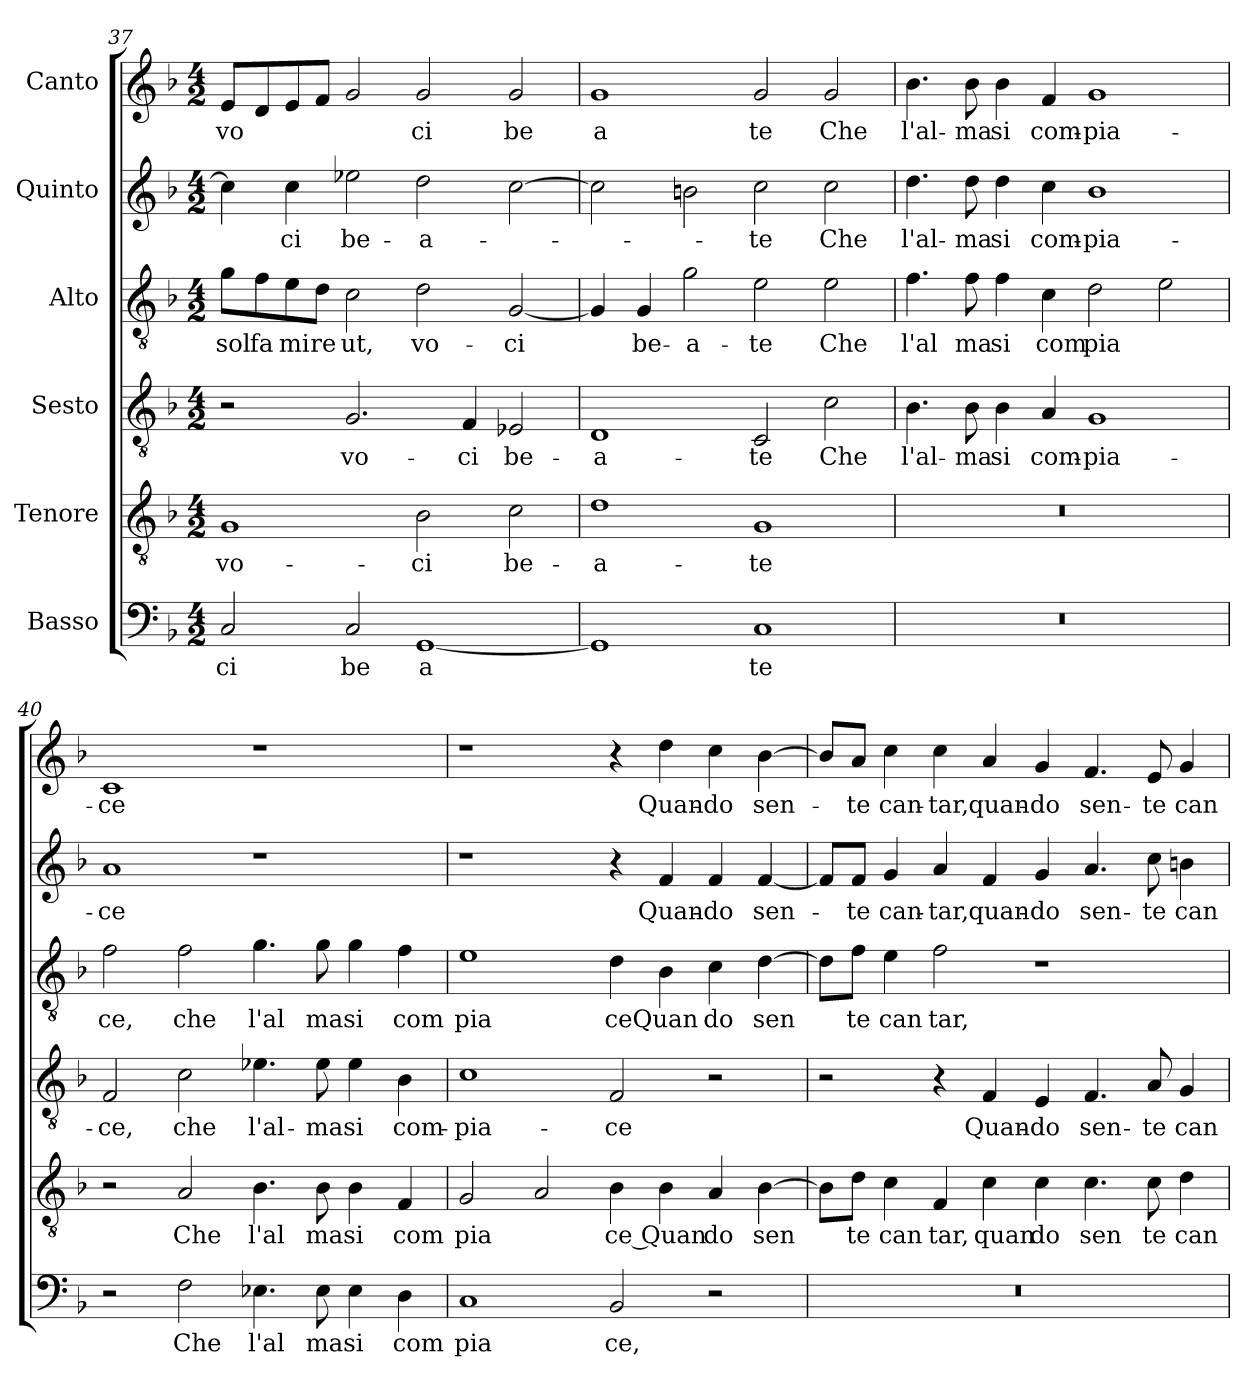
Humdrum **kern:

**kern	**text	**kern	**text	**kern	**text	**kern	**text	**kern	**text	**kern	**text
*part6	*part6	*part5	*part5	*part4	*part4	*part3	*part3	*part2	*part2	*part1	*part1
*staff6	*staff6	*staff5	*staff5	*staff4	*staff4	*staff3	*staff3	*staff2	*staff2	*staff1	*staff1
*I"Basso	*	*I"Tenore	*	*I"Sesto	*	*I"Alto	*	*I"Quinto	*	*I"Canto	*
*clefF4	*	*clefGv2	*	*clefGv2	*	*clefGv2	*	*clefG2	*	*clefG2	*
*ITrd-3c-5	*	*ITrd-3c-5	*	*ITrd-3c-5	*	*ITrd-3c-5	*	*	*	*	*
*k[b-e-]	*	*k[b-e-]	*	*k[b-e-]	*	*k[b-e-]	*	*k[b-]	*	*k[b-]	*
*M4/2	*	*M4/2	*	*M4/2	*	*M4/2	*	*M4/2	*	*M4/2	*
=37	=37	=37	=37	=37	=37	=37	=37	=37	=37	=37	=37
!	!LO:LY:b	!	!LO:LY:b	!	!	!	!LO:LY:b	!	!	!	!LO:LY:b
2F/	ci	1c	vo-	2r	.	8ccL	sol	4cc\]	.	8eL	vo
!	!	!	!	!	!	!	!LO:LY:b	!	!	!	!
.	.	.	.	.	.	8b-	fa	.	.	8d	.
!	!	!	!	!	!	!	!LO:LY:b	!	!LO:LY:b	!	!
.	.	.	.	.	.	8a	mi	4cc\	-ci	8e	.
!	!	!	!	!	!	!	!LO:LY:b	!	!	!	!
.	.	.	.	.	.	8gJ	re	.	.	8fJ	.
!	!LO:LY:b	!	!	!	!LO:LY:b	!	!LO:LY:b	!	!LO:LY:b	!	!
2F/	be	.	.	2.c/	vo-	2f\	ut,	2ee-X\	be-	2g/	.
!	!LO:LY:b	!	!LO:LY:b	!	!	!	!LO:LY:b	!	!LO:LY:b	!	!LO:LY:b
[1C	a	2e-\	-ci	.	.	2g\	vo-	2dd\	-a-	2g/	ci
!	!	!	!	!	!LO:LY:b	!	!	!	!	!	!
.	.	.	.	4B-/	-ci	.	.	.	.	.	.
!	!	!	!LO:LY:b	!	!LO:LY:b	!	!LO:LY:b	!	!	!	!LO:LY:b
.	.	2f\	be-	2A-X/	be-	[2c/	-ci	[2cc\	.	2g/	be
=38	=38	=38	=38	=38	=38	=38	=38	=38	=38	=38	=38
!	!	!	!LO:LY:b	!	!LO:LY:b	!	!	!	!	!	!LO:LY:b
1C]	.	1g	-a-	1G	-a-	4c/]	.	2cc\]	.	1g	a
!	!	!	!	!	!	!	!LO:LY:b	!	!	!	!
.	.	.	.	.	.	4c/	be-	.	.	.	.
!	!	!	!	!	!	!	!LO:LY:b	!	!	!	!
.	.	.	.	.	.	2cc\	-a-	2bn\	.	.	.
!	!LO:LY:b	!	!LO:LY:b	!	!LO:LY:b	!	!LO:LY:b	!	!LO:LY:b	!	!LO:LY:b
1F	te	1c	-te	2F/	-te	2a\	-te	2cc\	-te	2g/	te
!	!	!	!	!	!LO:LY:b	!	!LO:LY:b	!	!LO:LY:b	!	!LO:LY:b
.	.	.	.	2f\	Che	2a\	Che	2cc\	Che	2g/	Che
!!LO:PB:g=z
=39	=39	=39	=39	=39	=39	=39	=39	=39	=39	=39	=39
!	!	!	!	!	!LO:LY:b	!	!LO:LY:b	!	!LO:LY:b	!	!LO:LY:b
0r	.	0r	.	4.e-\	l'al-	4.b-\	l'al	4.dd\	l'al-	4.b-\	l'al-
!	!	!	!	!	!LO:LY:b	!	!LO:LY:b	!	!LO:LY:b	!	!LO:LY:b
.	.	.	.	8e-\	-ma	8b-\	ma	8dd\	-ma	8b-\	-ma
!	!	!	!	!	!LO:LY:b	!	!LO:LY:b	!	!LO:LY:b	!	!LO:LY:b
.	.	.	.	4e-\	si	4b-\	si	4dd\	si	4b-\	si
!	!	!	!	!	!LO:LY:b	!	!LO:LY:b	!	!LO:LY:b	!	!LO:LY:b
.	.	.	.	4d/	com-	4f\	com	4cc\	com-	4f/	com-
!	!	!	!	!	!LO:LY:b	!	!LO:LY:b	!	!LO:LY:b	!	!LO:LY:b
.	.	.	.	1c	-pia-	2g\	pia	1b-	-pia-	1g	-pia-
.	.	.	.	.	.	2a\	.	.	.	.	.
=40	=40	=40	=40	=40	=40	=40	=40	=40	=40	=40	=40
!	!	!	!	!	!LO:LY:b	!	!LO:LY:b	!	!LO:LY:b	!	!LO:LY:b
2r	.	2r	.	2B-/	-ce,	2b-\	ce,	1a	-ce	1c	-ce
!	!LO:LY:b	!	!LO:LY:b	!	!LO:LY:b	!	!LO:LY:b	!	!	!	!
2B-\	Che	2d/	Che	2f\	che	2b-\	che	.	.	.	.
!	!LO:LY:b	!	!LO:LY:b	!	!LO:LY:b	!	!LO:LY:b	!	!	!	!
4.A-X\	l'al	4.e-\	l'al	4.a-X\	l'al-	4.cc\	l'al	1r	.	1r	.
!	!LO:LY:b	!	!LO:LY:b	!	!LO:LY:b	!	!LO:LY:b	!	!	!	!
8A-\	ma	8e-\	ma	8a-\	-ma	8cc\	ma	.	.	.	.
!	!LO:LY:b	!	!LO:LY:b	!	!LO:LY:b	!	!LO:LY:b	!	!	!	!
4A-\	si	4e-\	si	4a-\	si	4cc\	si	.	.	.	.
!	!LO:LY:b	!	!LO:LY:b	!	!LO:LY:b	!	!LO:LY:b	!	!	!	!
4G\	com	4B-/	com	4e-\	com-	4b-\	com	.	.	.	.
=41	=41	=41	=41	=41	=41	=41	=41	=41	=41	=41	=41
!	!LO:LY:b	!	!LO:LY:b	!	!LO:LY:b	!	!LO:LY:b	!	!	!	!
1F	pia	2c/	pia	1f	-pia-	1a	pia	1r	.	1r	.
.	.	2d/	.	.	.	.	.	.	.	.	.
!	!LO:LY:b	!	!LO:LY:b	!	!LO:LY:b	!	!LO:LY:b	!	!	!	!
2E-/	ce,	4e-\	ce Quan	2B-/	-ce	4g\	ceQuan	4r	.	4r	.
!	!	!	!	!	!	!	!	!	!LO:LY:b	!	!LO:LY:b
.	.	4e-\	.	.	.	4e-\	.	4f/	Quan-	4dd\	Quan-
!	!	!	!LO:LY:b	!	!	!	!LO:LY:b	!	!LO:LY:b	!	!LO:LY:b
2r	.	4d/	do	2r	.	4f\	do	4f/	-do	4cc\	-do
!	!	!	!LO:LY:b	!	!	!	!LO:LY:b	!	!LO:LY:b	!	!LO:LY:b
.	.	[4e-\	sen	.	.	[4g\	sen	[4f/	sen-	[4b-\	sen-
=42	=42	=42	=42	=42	=42	=42	=42	=42	=42	=42	=42
0r	.	8e-L]	.	2r	.	8gL]	.	8fL]	.	8b-L]	.
!	!	!	!LO:LY:b	!	!	!	!LO:LY:b	!	!LO:LY:b	!	!LO:LY:b
.	.	8gJ	te	.	.	8b-J	te	8fJ	-te	8aJ	-te
!	!	!	!LO:LY:b	!	!	!	!LO:LY:b	!	!LO:LY:b	!	!LO:LY:b
.	.	4f\	can	.	.	4a\	can	4g/	can-	4cc\	can-
!	!	!	!LO:LY:b	!	!	!	!LO:LY:b	!	!LO:LY:b	!	!LO:LY:b
.	.	4B-/	tar,	4r	.	2b-\	tar,	4a/	-tar,	4cc\	-tar,
!	!	!	!LO:LY:b	!	!LO:LY:b	!	!	!	!LO:LY:b	!	!LO:LY:b
.	.	4f\	quan	4B-/	Quan-	.	.	4f/	quan-	4a/	quan-
!	!	!	!LO:LY:b	!	!LO:LY:b	!	!	!	!LO:LY:b	!	!LO:LY:b
.	.	4f\	do	4A/	-do	1r	.	4g/	-do	4g/	-do
!	!	!	!LO:LY:b	!	!LO:LY:b	!	!	!	!LO:LY:b	!	!LO:LY:b
.	.	4.f\	sen	4.B-/	sen-	.	.	4.a/	sen-	4.f/	sen-
!	!	!	!LO:LY:b	!	!LO:LY:b	!	!	!	!LO:LY:b	!	!LO:LY:b
.	.	8f\	te	8d/	-te	.	.	8cc\	-te	8e/	-te
!	!	!	!LO:LY:b	!	!LO:LY:b	!	!	!	!LO:LY:b	!	!LO:LY:b
.	.	4g\	can	4c/	can-	.	.	4bn\	can-	4g/	can-
=	=	=	=	=	=	=	=	=	=	=	=
*-	*-	*-	*-	*-	*-	*-	*-	*-	*-	*-	*-
